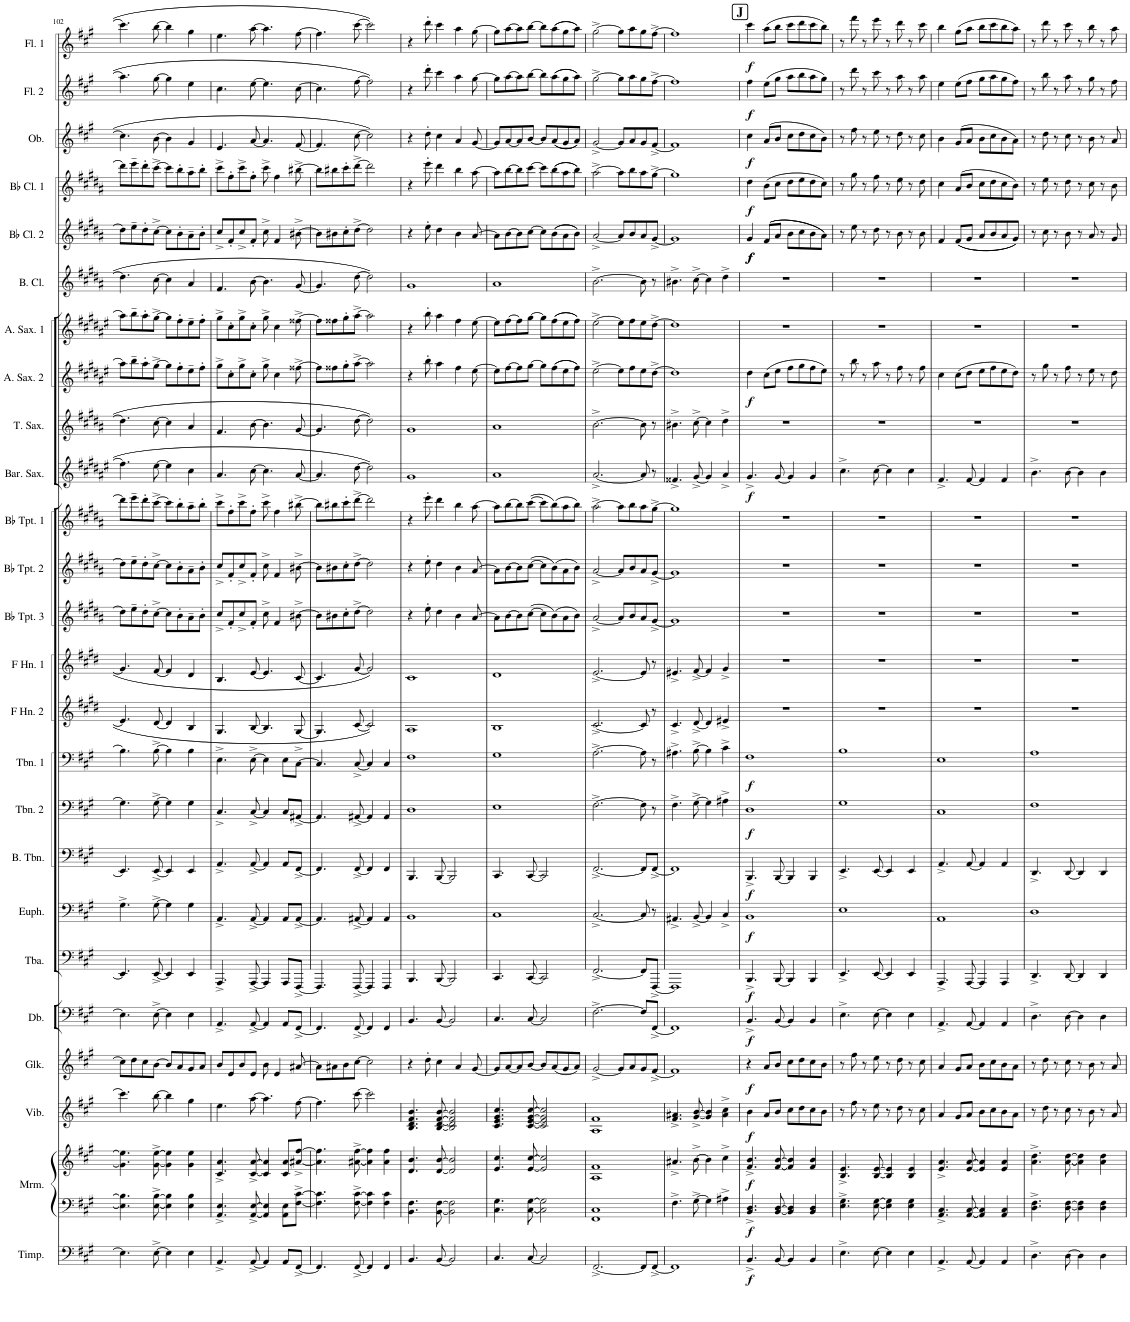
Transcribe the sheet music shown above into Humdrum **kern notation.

**kern	**dynam	**kern	**kern	**dynam	**kern	**dynam	**kern	**dynam	**kern	**dynam	**kern	**dynam	**kern	**dynam	**kern	**dynam	**kern	**dynam	**kern	**dynam	**kern	**kern	**kern	**kern	**kern	**kern	**dynam	**kern	**kern	**dynam	**kern	**kern	**kern	**dynam	**kern	**dynam	**kern	**dynam	**kern	**dynam	**kern	**dynam
*part25	*part25	*part24	*part24	*part24	*part23	*part23	*part22	*part22	*part21	*part21	*part20	*part20	*part19	*part19	*part18	*part18	*part17	*part17	*part16	*part16	*part15	*part14	*part13	*part12	*part11	*part10	*part10	*part9	*part8	*part8	*part7	*part6	*part5	*part5	*part4	*part4	*part3	*part3	*part2	*part2	*part1	*part1
*staff26	*staff26	*staff25	*staff24	*staff24/25	*staff23	*staff23	*staff22	*staff22	*staff21	*staff21	*staff20	*staff20	*staff19	*staff19	*staff18	*staff18	*staff17	*staff17	*staff16	*staff16	*staff15	*staff14	*staff13	*staff12	*staff11	*staff10	*staff10	*staff9	*staff8	*staff8	*staff7	*staff6	*staff5	*staff5	*staff4	*staff4	*staff3	*staff3	*staff2	*staff2	*staff1	*staff1
*I"Timpani	*	*I"Marimba	*	*	*I"Vibraphone	*	*I"Glockenspiel	*	*I"Double Bass	*	*I"Tuba	*	*I"Euphonium	*	*I"Bass Trombone	*	*I"Trombone 2	*	*I"Trombone 1	*	*I"F Horn 2	*I"F Horn 1	*I"Bb Trumpet 3	*I"Bb Trumpet 2	*I"Bb Trumpet 1	*I"Baritone Saxophone	*	*I"Tenor Saxophone	*I"Alto Saxophone 2	*	*I"Alto Saxophone 1	*I"Bass Clarinet	*I"Bb Clarinet 2	*	*I"Bb Clarinet 1	*	*I"Oboe	*	*I"Flute 2	*	*I"Flute 1	*
*I'Timp.	*	*I'Mrm.	*	*	*I'Vib.	*	*I'Glk.	*	*I'Db.	*	*I'Tba.	*	*I'Euph.	*	*I'B. Tbn.	*	*I'Tbn. 2	*	*I'Tbn. 1	*	*I'F Hn. 2	*I'F Hn. 1	*I'Bb Tpt. 3	*I'Bb Tpt. 2	*I'Bb Tpt. 1	*I'Bar. Sax.	*	*I'T. Sax.	*I'A. Sax. 2	*	*I'A. Sax. 1	*I'B. Cl.	*I'Bb Cl. 2	*	*I'Bb Cl. 1	*	*I'Ob.	*	*I'Fl. 2	*	*I'Fl. 1	*
!!LO:PB:g=z
*clefF4	*	*clefF4	*clefG2	*	*clefG2	*	*clefG2	*	*clefF4	*	*clefF4	*	*clefF4	*	*clefF4	*	*clefF4	*	*clefF4	*	*clefG2	*clefG2	*clefG2	*clefG2	*clefG2	*clefG2	*	*clefG2	*clefG2	*	*clefG2	*clefG2	*clefG2	*	*clefG2	*	*clefG2	*	*clefG2	*	*clefG2	*
*	*	*	*	*	*	*	*Trd-14c-24	*	*Trd7c12	*	*	*	*	*	*	*	*	*	*	*	*Trd4c7	*Trd4c7	*Trd1c2	*Trd1c2	*Trd1c2	*Trd12c21	*	*Trd8c14	*Trd5c9	*	*Trd5c9	*Trd8c14	*Trd1c2	*	*Trd1c2	*	*	*	*	*	*	*
*k[f#c#g#]	*	*k[f#c#g#]	*k[f#c#g#]	*	*k[f#c#g#]	*	*k[f#c#g#]	*	*k[f#c#g#]	*	*k[f#c#g#]	*	*k[f#c#g#]	*	*k[f#c#g#]	*	*k[f#c#g#]	*	*k[f#c#g#]	*	*k[f#c#g#d#]	*k[f#c#g#d#]	*k[f#c#g#d#a#]	*k[f#c#g#d#a#]	*k[f#c#g#d#a#]	*k[f#c#g#d#a#e#]	*	*k[f#c#g#d#a#]	*k[f#c#g#d#a#e#]	*	*k[f#c#g#d#a#e#]	*k[f#c#g#d#a#]	*k[f#c#g#d#a#]	*	*k[f#c#g#d#a#]	*	*k[f#c#g#]	*	*k[f#c#g#]	*	*k[f#c#g#]	*
*M4/4	*	*M4/4	*M4/4	*	*M4/4	*	*M4/4	*	*M4/4	*	*M4/4	*	*M4/4	*	*M4/4	*	*M4/4	*	*M4/4	*	*M4/4	*M4/4	*M4/4	*M4/4	*M4/4	*M4/4	*	*M4/4	*M4/4	*	*M4/4	*M4/4	*M4/4	*	*M4/4	*	*M4/4	*	*M4/4	*	*M4/4	*
=102	=102	=102	=102	=102	=102	=102	=102	=102	=102	=102	=102	=102	=102	=102	=102	=102	=102	=102	=102	=102	=102	=102	=102	=102	=102	=102	=102	=102	=102	=102	=102	=102	=102	=102	=102	=102	=102	=102	=102	=102	=102	=102
4.E\]	.	4.E\] 4.B\]	4.g#\] 4.ee\]	.	4.ccc#\]	.	8cc#\L]	.	4.E\]	.	4.EE/]	.	4.G#^\	.	4.EE/]	.	4.G#\]	.	4.B\]	.	4.e/]	4.g#/]	8dd#\L]	8dd#\L]	8ddd#\L]	4.ff#\]	.	4.dd#\]	8aa#\L]	.	8aa#\L]	4.dd#\]	8dd#\L]	.	8ddd#\L]	.	4.cc#\]	.	4.aa\]	.	4.ccc#\]	.
.	.	.	.	.	.	.	8dd\	.	.	.	.	.	.	.	.	.	.	.	.	.	.	.	8ee~\	8ee~\	8eee~\	.	.	.	8bb~\	.	8bb~\	.	8ee~\	.	8eee~\	.	.	.	.	.	.	.
.	.	.	.	.	.	.	8cc#\	.	.	.	.	.	.	.	.	.	.	.	.	.	.	.	8dd#'\	8dd#'\	8ddd#'\	.	.	.	8aa#'\	.	8aa#'\	.	8dd#'\	.	8ddd#'\	.	.	.	.	.	.	.
[8E^\	.	[8E\^ [8B\^	[8g#\^ [8ee\^	.	[8bb\	.	[8b\J	.	[8E^\	.	[8EE^/	.	[8G#^\	.	[8EE^/	.	[8G#^\	.	[8B^\	.	[8d#/	[8f#/	[8cc#^\J	[8cc#^\J	[8ccc#^\J	[8ee#\	.	[8cc#\	[8gg#^\J	.	[8gg#^\J	[8cc#\	[8cc#^\J	.	[8ccc#^\J	.	[8b\	.	[8gg#\	.	[8bb\	.
4E\]	.	4E\] 4B\]	4g#\] 4ee\]	.	4bb\]	.	8b/L]	.	4E\]	.	4EE/]	.	4G#\]	.	4EE/]	.	4G#\]	.	4B\]	.	4d#/]	4f#/]	8cc#\L]	8cc#\L]	8ccc#\L]	4ee#\]	.	4cc#\]	8gg#\L]	.	8gg#\L]	4cc#\]	8cc#\L]	.	8ccc#\L]	.	4b\]	.	4gg#\]	.	4bb\]	.
.	.	.	.	.	.	.	8a/	.	.	.	.	.	.	.	.	.	.	.	.	.	.	.	8b'\	8b'\	8bb'\	.	.	.	8ff#'\	.	8ff#'\	.	8b'\	.	8bb'\	.	.	.	.	.	.	.
4E\	.	4E\ 4B\	4g#\ 4ee\	.	4gg#\	.	8g#/	.	4E\	.	4EE/	.	4G#\	.	4EE/	.	4G#\	.	4B\	.	4B/	4d#/	8a#~\	8a#~\	8aa#~\	4cc#\	.	4a#/	8ee#~\	.	8ee#~\	4a#/	8a#~\	.	8aa#~\	.	4g#/	.	4ee\	.	4gg#\	.
.	.	.	.	.	.	.	8a/J	.	.	.	.	.	.	.	.	.	.	.	.	.	.	.	8b'\J	8b'\J	8bb'\J	.	.	.	8ff#'\J	.	8ff#'\J	.	8b'\J	.	8bb'\J	.	.	.	.	.	.	.
=103	=103	=103	=103	=103	=103	=103	=103	=103	=103	=103	=103	=103	=103	=103	=103	=103	=103	=103	=103	=103	=103	=103	=103	=103	=103	=103	=103	=103	=103	=103	=103	=103	=103	=103	=103	=103	=103	=103	=103	=103	=103	=103
4.AA^/	.	4.AA/^ 4.E/^	4.c#/^ 4.a/^	.	4.ee\	.	8b/L	.	4.AA^/	.	4.AAA^/	.	4.AA^/	.	4.AA^/	.	4.C#^/	.	4.E^\	.	4.G#/	4.B/	8cc#^/L	8cc#^/L	8ccc#^\L	4.a#/	.	4.f#/	8gg#^\L	.	8gg#^\L	4.f#/	8cc#^/L	.	8ccc#^\L	.	4.e/	.	4.cc#\	.	4.ee\	.
.	.	.	.	.	.	.	8e/	.	.	.	.	.	.	.	.	.	.	.	.	.	.	.	8f#'/	8f#'/	8ff#'\	.	.	.	8cc#'\	.	8cc#'\	.	8f#'/	.	8ff#'\	.	.	.	.	.	.	.
.	.	.	.	.	.	.	8b/	.	.	.	.	.	.	.	.	.	.	.	.	.	.	.	8cc#^/	8cc#^/	8ccc#^\	.	.	.	8gg#^\	.	8gg#^\	.	8cc#^/	.	8ccc#^\	.	.	.	.	.	.	.
[8AA^/	.	[8AA/^ [8E/^	[8c#/^ [8a/^	.	[8aa\	.	8e/J	.	[8AA^/	.	[8AAA^/	.	[8AA^/	.	[8AA^/	.	[8C#^/	.	[8E^\	.	[8B/	[8e/	8f#'/J	8f#'/J	8ff#'\J	[8cc#\	.	[8b\	8cc#'\J	.	8cc#'\J	[8b\	8f#'/J	.	8ff#'\J	.	[8a/	.	[8ee\	.	[8aa\	.
4AA/]	.	4AA/] 4E/]	4c#/] 4a/]	.	4.aa\]	.	8b\	.	4AA/]	.	4AAA/]	.	4AA/]	.	4AA/]	.	4C#/]	.	4E\]	.	4.B/]	4.e/]	8cc#^\	8cc#^\	8ccc#^\	4.cc#\]	.	4.b\]	8gg#^\	.	8gg#^\	4.b\]	8cc#^\	.	8ccc#^\	.	4.a/]	.	4.ee\]	.	4.aa\]	.
.	.	.	.	.	.	.	4e/	.	.	.	.	.	.	.	.	.	.	.	.	.	.	.	4f#/	4f#/	4ff#\	.	.	.	4cc#\	.	4cc#\	.	4f#/	.	4ff#\	.	.	.	.	.	.	.
8AA/L	.	8AA\ 8E\L	8c#/ 8a/L	.	.	.	.	.	8AA/L	.	8AAA/L	.	8AA/L	.	8AA/L	.	8C#/L	.	8E\L	.	.	.	.	.	.	.	.	.	.	.	.	.	.	.	.	.	.	.	.	.	.	.
[8FF#^/J	.	[8F#\^ [8c#\^J	[8a#X/^ [8ff#/^J	.	[8ff#\	.	[8a#X/	.	[8FF#^/J	.	[8FFF#^/J	.	[8AA^/J	.	[8FF#^/J	.	[8AA#X^/J	.	[8C#^\J	.	[8G#/	[8c#/	[8b#X^\	[8b#X^\	[8bb#X^\	[8a#/	.	[8g#/	[8ff##X^\	.	[8ff##X^\	[8g#/	[8b#X^\	.	[8bb#X^\	.	[8f#/	.	[8cc#\	.	[8ff#\	.
=104	=104	=104	=104	=104	=104	=104	=104	=104	=104	=104	=104	=104	=104	=104	=104	=104	=104	=104	=104	=104	=104	=104	=104	=104	=104	=104	=104	=104	=104	=104	=104	=104	=104	=104	=104	=104	=104	=104	=104	=104	=104	=104
4.FF#/]	.	4.F#\] 4.c#\]	4.a#\] 4.ff#\]	.	4.ff#\]	.	8a#\L]	.	4.FF#/]	.	4.FFF#/]	.	4.AA/]	.	4.FF#/]	.	4.AA#/]	.	4.C#/]	.	4.G#/]	4.c#/]	8b#\L]	8b#\L]	8bb#\L]	4.a#/]	.	4.g#/]	8ff##\L]	.	8ff##\L]	4.g#/]	8b#\L]	.	8bb#\L]	.	4.f#/]	.	4.cc#\]	.	4.ff#\]	.
.	.	.	.	.	.	.	8a#X\	.	.	.	.	.	.	.	.	.	.	.	.	.	.	.	8b#X\	8b#X\	8bb#X\	.	.	.	8ff##X\	.	8ff##X\	.	8b#X\	.	8bb#X\	.	.	.	.	.	.	.
.	.	.	.	.	.	.	8b\	.	.	.	.	.	.	.	.	.	.	.	.	.	.	.	8cc#'\	8cc#'\	8ccc#'\	.	.	.	8gg#'\	.	8gg#'\	.	8cc#'\	.	8ccc#'\	.	.	.	.	.	.	.
[8FF#^/	.	[8F#\^ [8c#\^	[8a#X\^ [8ff#\^	.	[8ccc#\	.	[8cc#\J	.	[8FF#^/	.	[8FFF#^/	.	[8AA#X^/	.	[8FF#^/	.	[8AA#X^/	.	[8C#^/	.	[8c#/	[8g#/	[8dd#^\J	[8dd#^\J	[8ddd#^\J	[8dd#\	.	[8dd#\	[8aa#^\J	.	[8aa#^\J	[8dd#\	[8dd#^\J	.	[8ddd#^\J	.	[8cc#\	.	[8ff#\	.	[8ccc#\	.
4FF#/]	.	4F#\] 4c#\]	4a#\] 4ff#\]	.	2ccc#\]	.	2cc#\]	.	4FF#/]	.	4FFF#/]	.	4AA#/]	.	4FF#/]	.	4AA#/]	.	4C#/]	.	2c#/]	2g#/]	2dd#\]	2dd#\]	2ddd#\]	2dd#\]	.	2dd#\]	2aa#\]	.	2aa#\]	2dd#\]	2dd#\]	.	2ddd#\]	.	2cc#\]	.	2ff#\]	.	2ccc#\]	.
4FF#/	.	4F#\ 4c#\	4a#\ 4ff#\	.	.	.	.	.	4FF#/	.	4FFF#/	.	4AA#/	.	4FF#/	.	4AA#/	.	4C#/	.	.	.	.	.	.	.	.	.	.	.	.	.	.	.	.	.	.	.	.	.	.	.
=105	=105	=105	=105	=105	=105	=105	=105	=105	=105	=105	=105	=105	=105	=105	=105	=105	=105	=105	=105	=105	=105	=105	=105	=105	=105	=105	=105	=105	=105	=105	=105	=105	=105	=105	=105	=105	=105	=105	=105	=105	=105	=105
4.BB/	.	4.BB\ 4.F#\	4.d/ 4.b/	.	4.B/ 4.d/ 4.f#/ 4.b/	.	4r	.	4.BB/	.	4.BBB/	.	1BB	.	4.BBB/	.	1D	.	1F#	.	1A	1c#	4r	4r	4r	1g#	.	1g#	4r	.	4r	1g#	4r	.	4r	.	4r	.	4r	.	4r	.
.	.	.	.	.	.	.	8dd'\	.	.	.	.	.	.	.	.	.	.	.	.	.	.	.	8ee'\	8ee'\	8eee'\	.	.	.	8bb'\	.	8bb'\	.	8ee'\	.	8eee'\	.	8dd'\	.	8ddd'\	.	8ddd'\	.
[8BB/	.	[8BB\ [8F#\	[8d/ [8b/	.	[8B/ [8d/ [8f#/ [8b/	.	4cc#\	.	[8BB/	.	[8BBB/	.	.	.	[8BBB/	.	.	.	.	.	.	.	4dd#\	4dd#\	4ddd#\	.	.	.	4aa#\	.	4aa#\	.	4dd#\	.	4ddd#\	.	4cc#\	.	4ccc#\	.	4ccc#\	.
2BB/]	.	2BB\] 2F#\]	2d/] 2b/]	.	2B/] 2d/] 2f#/] 2b/]	.	.	.	2BB/]	.	2BBB/]	.	.	.	2BBB/]	.	.	.	.	.	.	.	.	.	.	.	.	.	.	.	.	.	.	.	.	.	.	.	.	.	.	.
.	.	.	.	.	.	.	4a/	.	.	.	.	.	.	.	.	.	.	.	.	.	.	.	4b\	4b\	4bb\	.	.	.	4ff#\	.	4ff#\	.	4b\	.	4bb\	.	4a/	.	4aa\	.	4aa\	.
.	.	.	.	.	.	.	[8g#/	.	.	.	.	.	.	.	.	.	.	.	.	.	.	.	[8a#/	[8a#/	[8aa#\	.	.	.	[8ee#\	.	[8ee#\	.	[8a#/	.	[8aa#\	.	[8g#/	.	[8gg#\	.	[8gg#\	.
=106	=106	=106	=106	=106	=106	=106	=106	=106	=106	=106	=106	=106	=106	=106	=106	=106	=106	=106	=106	=106	=106	=106	=106	=106	=106	=106	=106	=106	=106	=106	=106	=106	=106	=106	=106	=106	=106	=106	=106	=106	=106	=106
4.C#/	.	4.C#\ 4.G#\	4.e/ 4.cc#/	.	4.c#/ 4.e/ 4.g#/ 4.cc#/	.	8g#/L]	.	4.C#/	.	4.CC#/	.	1C#	.	4.CC#/	.	1E	.	1G#	.	1B	1d#	8a#\L]	8a#\L]	8aa#\L]	1a#	.	1a#	8ee#\L]	.	8ee#\L]	1a#	8a#\L]	.	8aa#\L]	.	8g#/L]	.	8gg#\L]	.	8gg#\L]	.
.	.	.	.	.	.	.	[8a/	.	.	.	.	.	.	.	.	.	.	.	.	.	.	.	[8b\	[8b\	[8bb\	.	.	.	[8ff#\	.	[8ff#\	.	[8b\	.	[8bb\	.	[8a/	.	[8aa\	.	[8aa\	.
.	.	.	.	.	.	.	8a/]	.	.	.	.	.	.	.	.	.	.	.	.	.	.	.	8b\]	8b\]	8bb\]	.	.	.	8ff#\]	.	8ff#\]	.	8b\]	.	8bb\]	.	8a/]	.	8aa\]	.	8aa\]	.
[8C#/	.	[8C#\ [8G#\	[8e/ [8cc#/	.	[8c#/ [8e/ [8g#/ [8cc#/	.	[8b/J	.	[8C#/	.	[8CC#/	.	.	.	[8CC#/	.	.	.	.	.	.	.	([8cc#\J	([8cc#\J	([8ccc#\J	.	.	.	[8gg#\J	.	[8gg#\J	.	[8cc#\J	.	[8ccc#\J	.	[8b/J	.	[8bb\J	.	[8bb\J	.
2C#/]	.	2C#\] 2G#\]	2e/] 2cc#/]	.	2c#/] 2e/] 2g#/] 2cc#/]	.	8b/L]	.	2C#/]	.	2CC#/]	.	.	.	2CC#/]	.	.	.	.	.	.	.	8cc#\L]	8cc#\L]	8ccc#\L]	.	.	.	8gg#\L]	.	8gg#\L]	.	8cc#\L]	.	8ccc#\L]	.	8b/L]	.	8bb\L]	.	8bb\L]	.
.	.	.	.	.	.	.	(8a/	.	.	.	.	.	.	.	.	.	.	.	.	.	.	.	(8b\)	(8b\)	(8bb\)	.	.	.	((8ff#\	.	((8ff#\	.	((8b\	.	((8bb\	.	((8a/	.	((8aa\	.	((8aa\	.
.	.	.	.	.	.	.	8g#/	.	.	.	.	.	.	.	.	.	.	.	.	.	.	.	8a#\	8a#\	8aa#\	.	.	.	8ee#\	.	8ee#\	.	8a#\	.	8aa#\	.	8g#/	.	8gg#\	.	8gg#\	.
.	.	.	.	.	.	.	8a/J)	.	.	.	.	.	.	.	.	.	.	.	.	.	.	.	8b\J)	8b\J)	8bb\J)	.	.	.	8ff#\J))	.	8ff#\J))	.	8b\J))	.	8bb\J))	.	8a/J))	.	8aa\J))	.	8aa\J))	.
=107	=107	=107	=107	=107	=107	=107	=107	=107	=107	=107	=107	=107	=107	=107	=107	=107	=107	=107	=107	=107	=107	=107	=107	=107	=107	=107	=107	=107	=107	=107	=107	=107	=107	=107	=107	=107	=107	=107	=107	=107	=107	=107
[2.FF#^/	.	1FF# 1C#	1A 1f#	.	1A 1f#	.	[2g#^/	.	[2.F#^\	.	[2.FF#^/	.	[2.C#^/	.	[2.FF#^/	.	[2.F#^\	.	[2.A^\	.	[2.c#^/	[2.e^/	[2a#^/	[2a#^/	[2aa#^\	[2.a#^/	.	[2.b^\	[2ee#^\	.	[2ee#^\	[2.b^\	[2a#^/	.	[2aa#^\	.	[2g#^/	.	[2gg#^\	.	[2gg#^\	.
.	.	.	.	.	.	.	8g#/L]	.	.	.	.	.	.	.	.	.	.	.	.	.	.	.	8a#/L]	8a#/L]	8aa#\L]	.	.	.	8ee#\L]	.	8ee#\L]	.	8a#/L]	.	8aa#\L]	.	8g#/L]	.	8gg#\L]	.	8gg#\L]	.
.	.	.	.	.	.	.	8a/	.	.	.	.	.	.	.	.	.	.	.	.	.	.	.	8b/	8b/	8bb\	.	.	.	8ff#\	.	8ff#\	.	8b/	.	8bb\	.	8a/	.	8aa\	.	8aa\	.
8FF#/L]	.	.	.	.	.	.	8g#/	.	8F#/L]	.	8FF#/L]	.	8C#/]	.	8FF#/L]	.	8F#\]	.	8A\]	.	8c#/]	8e/]	8a#/	8a#/	8aa#\	8a#/]	.	8b\]	8ee#\	.	8ee#\	8b\]	8a#/	.	8aa#\	.	8g#/	.	8gg#\	.	8gg#\	.
[8FF#^/J	.	.	.	.	.	.	[8f#^/J	.	[8FF#^/J	.	[8FFF#^/J	.	8r	.	[8FF#^/J	.	8r	.	8r	.	8r	8r	[8g#^/J	[8g#^/J	[8gg#^\J	8r	.	8r	[8dd#^\J	.	[8dd#^\J	8r	[8g#^/J	.	[8gg#^\J	.	[8f#^/J	.	[8ff#^\J	.	[8ff#^\J	.
=108	=108	=108	=108	=108	=108	=108	=108	=108	=108	=108	=108	=108	=108	=108	=108	=108	=108	=108	=108	=108	=108	=108	=108	=108	=108	=108	=108	=108	=108	=108	=108	=108	=108	=108	=108	=108	=108	=108	=108	=108	=108	=108
1FF#]	.	4.F#^\	4.a#X^/	.	4.f#/^ 4.a#X/^	.	1f#]	.	1FF#]	.	1FFF#]	.	4.AA#X^/	.	1FF#]	.	4.F#^\	.	4.A#X^\	.	4.c#^/	4.e#X^/	1g#]	1g#]	1gg#]	4.f##X^/	.	4.b#X^\	1dd#]	.	1dd#]	4.b#X^\	1g#]	.	1gg#]	.	1f#]	.	1ff#]	.	1ff#]	.
.	.	[8G#^\	[8b^\	.	[8g#/^ [8b/^	.	.	.	.	.	.	.	[8BB^/	.	.	.	[8G#^\	.	[8B^\	.	[8d#^/	[8f#^/	.	.	.	[8g#^/	.	[8cc#^\	.	.	.	[8cc#^\	.	.	.	.	.	.	.	.	.	.
.	.	4G#\]	4b\]	.	4g#/] 4b/]	.	.	.	.	.	.	.	4BB/]	.	.	.	4G#\]	.	4B\]	.	4d#/]	4f#/]	.	.	.	4g#/]	.	4cc#\]	.	.	.	4cc#\]	.	.	.	.	.	.	.	.	.	.
.	.	4A#X^\	4cc#^\	.	4a#\^ 4cc#\^	.	.	.	.	.	.	.	4C#^/	.	.	.	4A#X^\	.	4c#^\	.	4e#X^/	4g#^/	.	.	.	4a#^/	.	4dd#^\	.	.	.	4dd#^\	.	.	.	.	.	.	.	.	.	.
!!LO:REH:place=s1:a:B:cj:fs=14:t=J
=109	=109	=109	=109	=109	=109	=109	=109	=109	=109	=109	=109	=109	=109	=109	=109	=109	=109	=109	=109	=109	=109	=109	=109	=109	=109	=109	=109	=109	=109	=109	=109	=109	=109	=109	=109	=109	=109	=109	=109	=109	=109	=109
!	!LO:DY:b	!	!	!LO:DY:b=2	!	!	!	!	!	!	!	!	!	!	!	!	!	!	!	!	!	!	!	!	!	!	!	!	!	!	!	!	!	!	!	!	!	!	!	!	!	!
!	!	!	!	!LO:DY:n=1:b	!	!LO:DY:b	!	!LO:DY:b	!	!LO:DY:b	!	!LO:DY:b	!	!LO:DY:b	!	!LO:DY:b	!	!LO:DY:b	!	!LO:DY:b	!	!	!	!	!	!	!LO:DY:b	!	!	!LO:DY:b	!	!	!	!LO:DY:b	!	!	!	!	!	!	!	!
!	!	!	!	!	!	!	!	!	!	!	!	!	!	!	!	!	!	!	!	!	!	!	!	!	!	!	!	!	!	!	!	!	!	!LO:DY:n=1:b	!	!LO:DY:b	!	!LO:DY:b	!	!LO:DY:b	!	!LO:DY:b
4.BB^/	f	4.BB/^ 4.D/^	4.f#/^ 4.b/^	f f	4b\	f	4r	f	4.BB^/	f	4.BBB^/	f	1BB	f	4.BBB^/	f	1D	f	1F#	f	1r	1r	1r	1r	1r	4.g#^/	f	1r	4dd#\	f	1r	1r	4g#/	f f	4dd#\	f	4cc#\	f	4ff#\	f	4ccc#\	f
.	.	.	.	.	8a/L	.	8a/L	.	.	.	.	.	.	.	.	.	.	.	.	.	.	.	.	.	.	.	.	.	(8cc#\L	.	.	.	((8f#/L	.	(8b\L	.	(8a/L	.	(8ee\L	.	(8aa\L	.
[8BB/	.	[8BB/ [8D/	[8f#/ [8b/	.	8b/J	.	8b/J	.	[8BB/	.	[8BBB/	.	.	.	[8BBB/	.	.	.	.	.	.	.	.	.	.	[8g#/	.	.	8ee#\J	.	.	.	8a#/J	.	8cc#\J	.	8b/J	.	8gg#\J	.	8bb\J	.
4BB/]	.	4BB/] 4D/]	4f#/] 4b/]	.	8cc#\L	.	8cc#\L	.	4BB/]	.	4BBB/]	.	.	.	4BBB/]	.	.	.	.	.	.	.	.	.	.	4g#/]	.	.	8ff#\L	.	.	.	8b\L	.	8dd#\L	.	8cc#\L	.	8aa\L	.	8ccc#\L	.
.	.	.	.	.	8dd\	.	8dd\	.	.	.	.	.	.	.	.	.	.	.	.	.	.	.	.	.	.	.	.	.	8gg#\	.	.	.	8cc#\	.	8ee\	.	8dd\	.	8bb\	.	8ddd\	.
4BB/	.	4BB/ 4D/	4f#/ 4b/	.	8cc#\	.	8cc#\	.	4BB/	.	4BBB/	.	.	.	4BBB/	.	.	.	.	.	.	.	.	.	.	4g#/	.	.	8ff#\	.	.	.	8b\	.	8dd#\	.	8cc#\	.	8aa\	.	8ccc#\	.
.	.	.	.	.	8b\J	.	8b\J	.	.	.	.	.	.	.	.	.	.	.	.	.	.	.	.	.	.	.	.	.	8ee#\J)	.	.	.	8a#\J))	.	8cc#\J)	.	8b\J)	.	8gg#\J)	.	8bb\J)	.
=110	=110	=110	=110	=110	=110	=110	=110	=110	=110	=110	=110	=110	=110	=110	=110	=110	=110	=110	=110	=110	=110	=110	=110	=110	=110	=110	=110	=110	=110	=110	=110	=110	=110	=110	=110	=110	=110	=110	=110	=110	=110	=110
4.E^\	.	4.E\^ 4.G#\^	4.B/^ 4.e/^	.	8r	.	8r	.	4.E^\	.	4.EE^/	.	1E	.	4.EE^/	.	1G#	.	1B	.	1r	1r	1r	1r	1r	4.cc#^\	.	1r	8r	.	1r	1r	8r	.	8r	.	8r	.	8r	.	8r	.
.	.	.	.	.	8ff#\	.	8ff#\	.	.	.	.	.	.	.	.	.	.	.	.	.	.	.	.	.	.	.	.	.	8bb\	.	.	.	8ee\	.	8gg#\	.	8ff#\	.	8ddd\	.	8fff#\	.
.	.	.	.	.	8r	.	8r	.	.	.	.	.	.	.	.	.	.	.	.	.	.	.	.	.	.	.	.	.	8r	.	.	.	8r	.	8r	.	8r	.	8r	.	8r	.
[8E\	.	[8E\ [8G#\	[8B/ [8e/	.	8ee\	.	8ee\	.	[8E\	.	[8EE/	.	.	.	[8EE/	.	.	.	.	.	.	.	.	.	.	[8cc#\	.	.	8aa#\	.	.	.	8dd#\	.	8ff#\	.	8ee\	.	8ccc#\	.	8eee\	.
4E\]	.	4E\] 4G#\]	4B/] 4e/]	.	8r	.	8r	.	4E\]	.	4EE/]	.	.	.	4EE/]	.	.	.	.	.	.	.	.	.	.	4cc#\]	.	.	8r	.	.	.	8r	.	8r	.	8r	.	8r	.	8r	.
.	.	.	.	.	8dd\	.	8dd\	.	.	.	.	.	.	.	.	.	.	.	.	.	.	.	.	.	.	.	.	.	8ff#\	.	.	.	8b\	.	8ee\	.	8dd\	.	8aa\	.	8ddd\	.
4E\	.	4E\ 4G#\	4B/ 4e/	.	8r	.	8r	.	4E\	.	4EE/	.	.	.	4EE/	.	.	.	.	.	.	.	.	.	.	4cc#\	.	.	8r	.	.	.	8r	.	8r	.	8r	.	8r	.	8r	.
.	.	.	.	.	8cc#\	.	8cc#\	.	.	.	.	.	.	.	.	.	.	.	.	.	.	.	.	.	.	.	.	.	8ff#\	.	.	.	8b\	.	8dd#\	.	8cc#\	.	8aa\	.	8ccc#\	.
=111	=111	=111	=111	=111	=111	=111	=111	=111	=111	=111	=111	=111	=111	=111	=111	=111	=111	=111	=111	=111	=111	=111	=111	=111	=111	=111	=111	=111	=111	=111	=111	=111	=111	=111	=111	=111	=111	=111	=111	=111	=111	=111
4.AA^/	.	4.AA/^ 4.C#/^	4.e/^ 4.a/^	.	4a/	.	4a/	.	4.AA^/	.	4.AAA^/	.	1AA	.	4.AA^/	.	1C#	.	1E	.	1r	1r	1r	1r	1r	4.f#^/	.	1r	4cc#\	.	1r	1r	4f#/	.	4cc#\	.	4b\	.	4ee\	.	4bb\	.
.	.	.	.	.	8g#/L	.	8g#/L	.	.	.	.	.	.	.	.	.	.	.	.	.	.	.	.	.	.	.	.	.	(8cc#\L	.	.	.	((8f#/L	.	(8a#/L	.	(8g#/L	.	(8ee\L	.	(8gg#\L	.
[8AA/	.	[8AA/ [8C#/	[8e/ [8a/	.	8a/J	.	8a/J	.	[8AA/	.	[8AAA/	.	.	.	[8AA/	.	.	.	.	.	.	.	.	.	.	[8f#/	.	.	8dd#\J	.	.	.	8g#/J	.	8b/J	.	8a/J	.	8ff#\J	.	8aa\J	.
4AA/]	.	4AA/] 4C#/]	4e/] 4a/]	.	8b\L	.	8b\L	.	4AA/]	.	4AAA/]	.	.	.	4AA/]	.	.	.	.	.	.	.	.	.	.	4f#/]	.	.	8ee#\L	.	.	.	8a#/L	.	8cc#\L	.	8b\L	.	8gg#\L	.	8bb\L	.
.	.	.	.	.	8cc#\	.	8cc#\	.	.	.	.	.	.	.	.	.	.	.	.	.	.	.	.	.	.	.	.	.	8ff#\	.	.	.	8b/	.	8dd#\	.	8cc#\	.	8aa\	.	8ccc#\	.
4AA/	.	4AA/ 4C#/	4e/ 4a/	.	8b\	.	8b\	.	4AA/	.	4AAA/	.	.	.	4AA/	.	.	.	.	.	.	.	.	.	.	4f#/	.	.	8ee#\	.	.	.	8a#/	.	8cc#\	.	8b\	.	8gg#\	.	8bb\	.
.	.	.	.	.	8a\J	.	8a\J	.	.	.	.	.	.	.	.	.	.	.	.	.	.	.	.	.	.	.	.	.	8dd#\J)	.	.	.	8g#/J))	.	8b\J)	.	8a\J)	.	8ff#\J)	.	8aa\J)	.
=112	=112	=112	=112	=112	=112	=112	=112	=112	=112	=112	=112	=112	=112	=112	=112	=112	=112	=112	=112	=112	=112	=112	=112	=112	=112	=112	=112	=112	=112	=112	=112	=112	=112	=112	=112	=112	=112	=112	=112	=112	=112	=112
4.D^\	.	4.D\^ 4.F#\^	4.a\^ 4.dd\^	.	8r	.	8r	.	4.D^\	.	4.DD^/	.	1D	.	4.DD^/	.	1F#	.	1A	.	1r	1r	1r	1r	1r	4.b^\	.	1r	8r	.	1r	1r	8r	.	8r	.	8r	.	8r	.	8r	.
.	.	.	.	.	8dd\	.	8dd\	.	.	.	.	.	.	.	.	.	.	.	.	.	.	.	.	.	.	.	.	.	8gg#\	.	.	.	8cc#\	.	8ee\	.	8dd\	.	8bb\	.	8ddd\	.
.	.	.	.	.	8r	.	8r	.	.	.	.	.	.	.	.	.	.	.	.	.	.	.	.	.	.	.	.	.	8r	.	.	.	8r	.	8r	.	8r	.	8r	.	8r	.
[8D\	.	[8D\ [8F#\	[8a\ [8dd\	.	8cc#\	.	8cc#\	.	[8D\	.	[8DD/	.	.	.	[8DD/	.	.	.	.	.	.	.	.	.	.	[8b\	.	.	8ff#\	.	.	.	8b\	.	8dd#\	.	8cc#\	.	8aa\	.	8ccc#\	.
4D\]	.	4D\] 4F#\]	4a\] 4dd\]	.	8r	.	8r	.	4D\]	.	4DD/]	.	.	.	4DD/]	.	.	.	.	.	.	.	.	.	.	4b\]	.	.	8r	.	.	.	8r	.	8r	.	8r	.	8r	.	8r	.
.	.	.	.	.	8b\	.	8b\	.	.	.	.	.	.	.	.	.	.	.	.	.	.	.	.	.	.	.	.	.	8ee#\	.	.	.	8a#/	.	8cc#\	.	8b\	.	8gg#\	.	8bb\	.
4D\	.	4D\ 4F#\	4a\ 4dd\	.	8r	.	8r	.	4D\	.	4DD/	.	.	.	4DD/	.	.	.	.	.	.	.	.	.	.	4b\	.	.	8r	.	.	.	8r	.	8r	.	8r	.	8r	.	8r	.
.	.	.	.	.	8a/	.	8a/	.	.	.	.	.	.	.	.	.	.	.	.	.	.	.	.	.	.	.	.	.	8dd#\	.	.	.	8g#/	.	8b\	.	8a/	.	8ff#\	.	8aa\	.
=	=	=	=	=	=	=	=	=	=	=	=	=	=	=	=	=	=	=	=	=	=	=	=	=	=	=	=	=	=	=	=	=	=	=	=	=	=	=	=	=	=	=
*-	*-	*-	*-	*-	*-	*-	*-	*-	*-	*-	*-	*-	*-	*-	*-	*-	*-	*-	*-	*-	*-	*-	*-	*-	*-	*-	*-	*-	*-	*-	*-	*-	*-	*-	*-	*-	*-	*-	*-	*-	*-	*-
